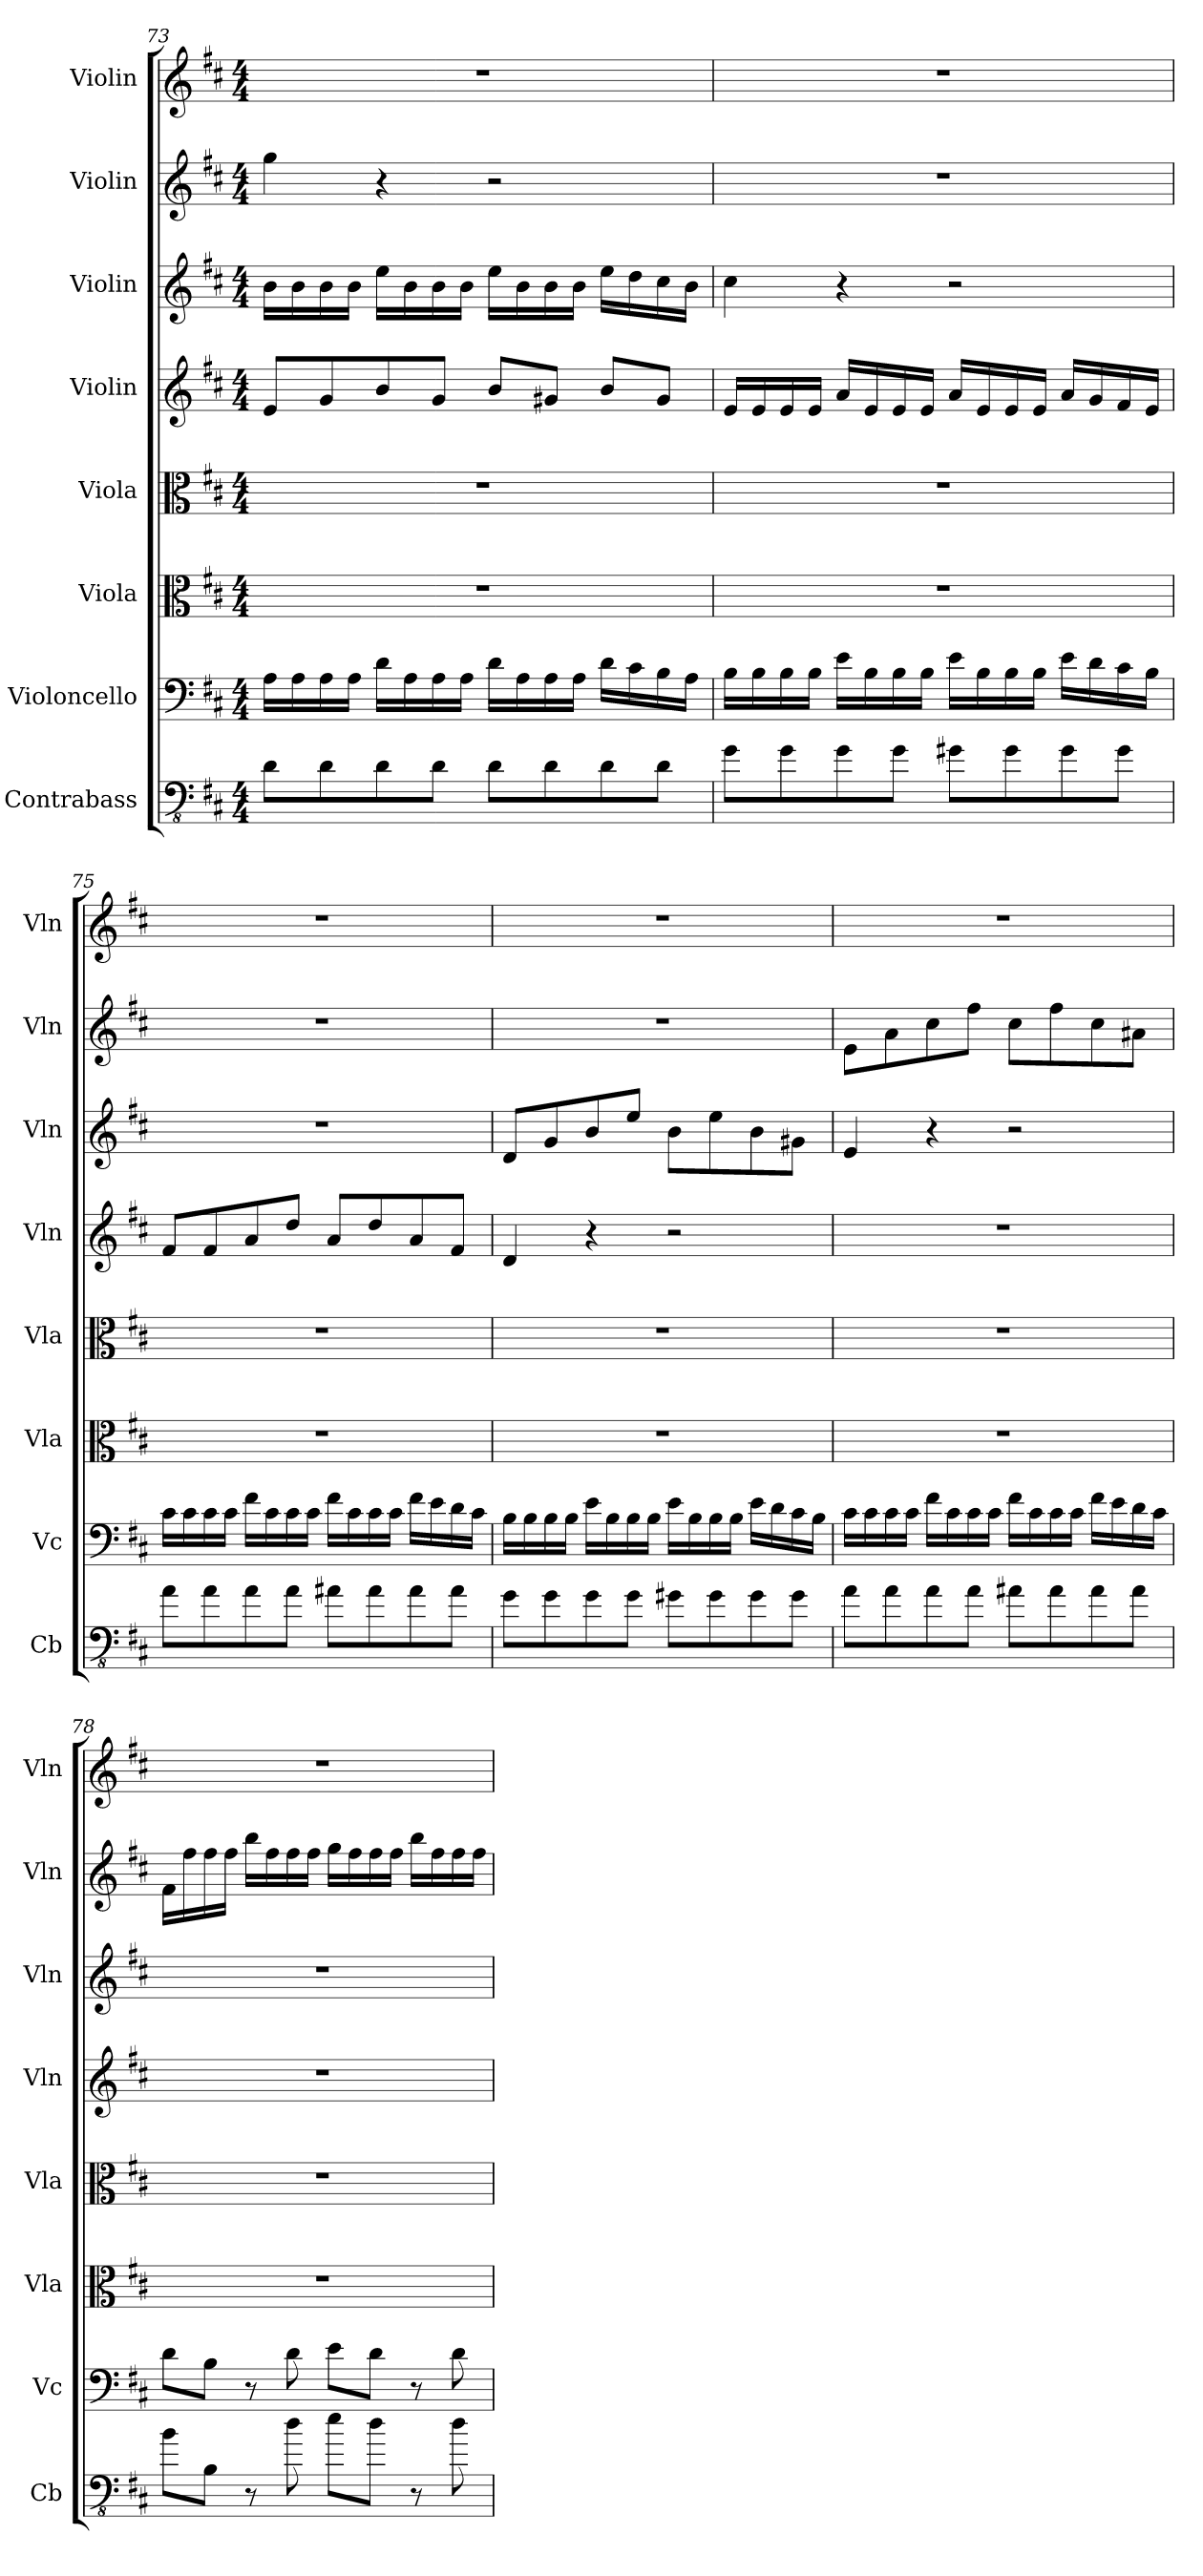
**kern	**kern	**kern	**kern	**kern	**kern	**kern	**kern
*part8	*part7	*part6	*part5	*part4	*part3	*part2	*part1
*staff8	*staff7	*staff6	*staff5	*staff4	*staff3	*staff2	*staff1
*I"Contrabass	*I"Violoncello	*I"Viola	*I"Viola	*I"Violin	*I"Violin	*I"Violin	*I"Violin
*I'Cb	*I'Vc	*I'Vla	*I'Vla	*I'Vln	*I'Vln	*I'Vln	*I'Vln
*clefFv4	*clefF4	*clefC3	*clefC3	*clefG2	*clefG2	*clefG2	*clefG2
*ITrd7c12	*	*	*	*	*	*	*
*k[f#c#]	*k[f#c#]	*k[f#c#]	*k[f#c#]	*k[f#c#]	*k[f#c#]	*k[f#c#]	*k[f#c#]
*M4/4	*M4/4	*M4/4	*M4/4	*M4/4	*M4/4	*M4/4	*M4/4
=73	=73	=73	=73	=73	=73	=73	=73
8DD\L	16A\LL	1r	1r	8e/L	16b\LL	4gg\	1r
.	16A\	.	.	.	16b\	.	.
8DD\	16A\	.	.	8g/	16b\	.	.
.	16A\JJ	.	.	.	16b\JJ	.	.
8DD\	16d\LL	.	.	8b/	16ee\LL	4r	.
.	16A\	.	.	.	16b\	.	.
8DD\J	16A\	.	.	8g/J	16b\	.	.
.	16A\JJ	.	.	.	16b\JJ	.	.
8DD\L	16d\LL	.	.	8b/L	16ee\LL	2r	.
.	16A\	.	.	.	16b\	.	.
8DD\	16A\	.	.	8g#X/J	16b\	.	.
.	16A\JJ	.	.	.	16b\JJ	.	.
8DD\	16d\LL	.	.	8b/L	16ee\LL	.	.
.	16c#\	.	.	.	16dd\	.	.
8DD\J	16B\	.	.	8g#/J	16cc#\	.	.
.	16A\JJ	.	.	.	16b\JJ	.	.
!!LO:PB:g=z
=74	=74	=74	=74	=74	=74	=74	=74
8GG\L	16B\LL	1r	1r	16e/LL	4cc#\	1r	1r
.	16B\	.	.	16e/	.	.	.
8GG\	16B\	.	.	16e/	.	.	.
.	16B\JJ	.	.	16e/JJ	.	.	.
8GG\	16e\LL	.	.	16a/LL	4r	.	.
.	16B\	.	.	16e/	.	.	.
8GG\J	16B\	.	.	16e/	.	.	.
.	16B\JJ	.	.	16e/JJ	.	.	.
8GG#X\L	16e\LL	.	.	16a/LL	2r	.	.
.	16B\	.	.	16e/	.	.	.
8GG#\	16B\	.	.	16e/	.	.	.
.	16B\JJ	.	.	16e/JJ	.	.	.
8GG#\	16e\LL	.	.	16a/LL	.	.	.
.	16d\	.	.	16g/	.	.	.
8GG#\J	16c#\	.	.	16f#/	.	.	.
.	16B\JJ	.	.	16e/JJ	.	.	.
=75	=75	=75	=75	=75	=75	=75	=75
8AA\L	16c#\LL	1r	1r	8f#/L	1r	1r	1r
.	16c#\	.	.	.	.	.	.
8AA\	16c#\	.	.	8f#/	.	.	.
.	16c#\JJ	.	.	.	.	.	.
8AA\	16f#\LL	.	.	8a/	.	.	.
.	16c#\	.	.	.	.	.	.
8AA\J	16c#\	.	.	8dd/J	.	.	.
.	16c#\JJ	.	.	.	.	.	.
8AA#X\L	16f#\LL	.	.	8a/L	.	.	.
.	16c#\	.	.	.	.	.	.
8AA#\	16c#\	.	.	8dd/	.	.	.
.	16c#\JJ	.	.	.	.	.	.
8AA#\	16f#\LL	.	.	8a/	.	.	.
.	16e\	.	.	.	.	.	.
8AA#\J	16d\	.	.	8f#/J	.	.	.
.	16c#\JJ	.	.	.	.	.	.
!!LO:PB:g=z
=76	=76	=76	=76	=76	=76	=76	=76
8GG\L	16B\LL	1r	1r	4d/	8d/L	1r	1r
.	16B\	.	.	.	.	.	.
8GG\	16B\	.	.	.	8g/	.	.
.	16B\JJ	.	.	.	.	.	.
8GG\	16e\LL	.	.	4r	8b/	.	.
.	16B\	.	.	.	.	.	.
8GG\J	16B\	.	.	.	8ee/J	.	.
.	16B\JJ	.	.	.	.	.	.
8GG#X\L	16e\LL	.	.	2r	8b\L	.	.
.	16B\	.	.	.	.	.	.
8GG#\	16B\	.	.	.	8ee\	.	.
.	16B\JJ	.	.	.	.	.	.
8GG#\	16e\LL	.	.	.	8b\	.	.
.	16d\	.	.	.	.	.	.
8GG#\J	16c#\	.	.	.	8g#X\J	.	.
.	16B\JJ	.	.	.	.	.	.
=77	=77	=77	=77	=77	=77	=77	=77
8AA\L	16c#\LL	1r	1r	1r	4e/	8e\L	1r
.	16c#\	.	.	.	.	.	.
8AA\	16c#\	.	.	.	.	8a\	.
.	16c#\JJ	.	.	.	.	.	.
8AA\	16f#\LL	.	.	.	4r	8cc#\	.
.	16c#\	.	.	.	.	.	.
8AA\J	16c#\	.	.	.	.	8ff#\J	.
.	16c#\JJ	.	.	.	.	.	.
8AA#X\L	16f#\LL	.	.	.	2r	8cc#\L	.
.	16c#\	.	.	.	.	.	.
8AA#\	16c#\	.	.	.	.	8ff#\	.
.	16c#\JJ	.	.	.	.	.	.
8AA#\	16f#\LL	.	.	.	.	8cc#\	.
.	16e\	.	.	.	.	.	.
8AA#\J	16d\	.	.	.	.	8a#X\J	.
.	16c#\JJ	.	.	.	.	.	.
!!LO:PB:g=z
=78	=78	=78	=78	=78	=78	=78	=78
8BB\L	8d\L	1r	1r	1r	1r	16f#\LL	1r
.	.	.	.	.	.	16ff#\	.
8BBB\J	8B\J	.	.	.	.	16ff#\	.
.	.	.	.	.	.	16ff#\JJ	.
8r	8r	.	.	.	.	16bb\LL	.
.	.	.	.	.	.	16ff#\	.
8D\	8d\	.	.	.	.	16ff#\	.
.	.	.	.	.	.	16ff#\JJ	.
8E\L	8e\L	.	.	.	.	16gg\LL	.
.	.	.	.	.	.	16ff#\	.
8D\J	8d\J	.	.	.	.	16ff#\	.
.	.	.	.	.	.	16ff#\JJ	.
8r	8r	.	.	.	.	16bb\LL	.
.	.	.	.	.	.	16ff#\	.
8D\	8d\	.	.	.	.	16ff#\	.
.	.	.	.	.	.	16ff#\JJ	.
=	=	=	=	=	=	=	=
*-	*-	*-	*-	*-	*-	*-	*-
